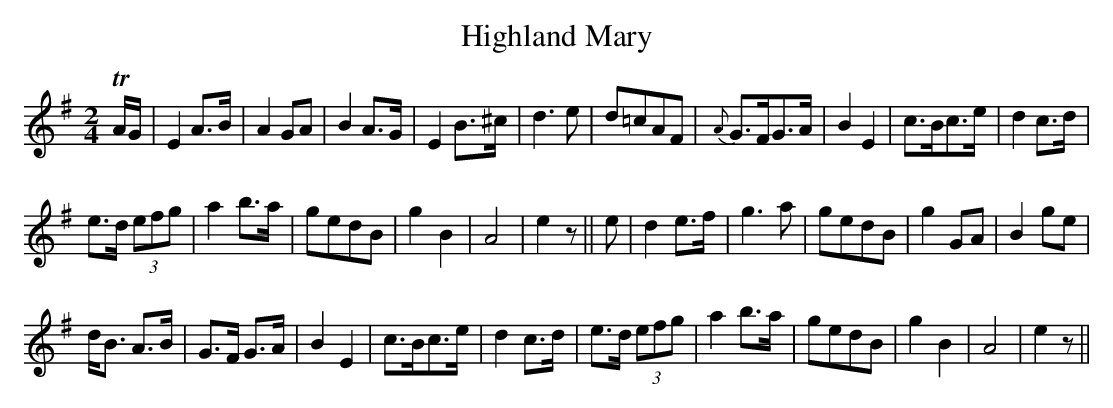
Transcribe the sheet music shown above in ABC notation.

X:1
T:Highland Mary
M:2/4
L:1/8
Q:1/4=90
K:G
TA/G/|E2 A>B|A2 GA|B2 A>G|E2 B>^c|d3 e|d=cAF|{A}G>FG>A|B2 E2|c>Bc>e|d2 c>d|
e>d (3efg|a2 b>a|gedB|g2 B2|A4|e2 z||e|d2 e>f|g3 a|gedB|g2 GA|B2 ge|
d<B A>B|G>F G>A|B2 E2|c>Bc>e|d2 c>d|e>d (3efg|a2 b>a|gedB|g2 B2|A4|e2 z||
